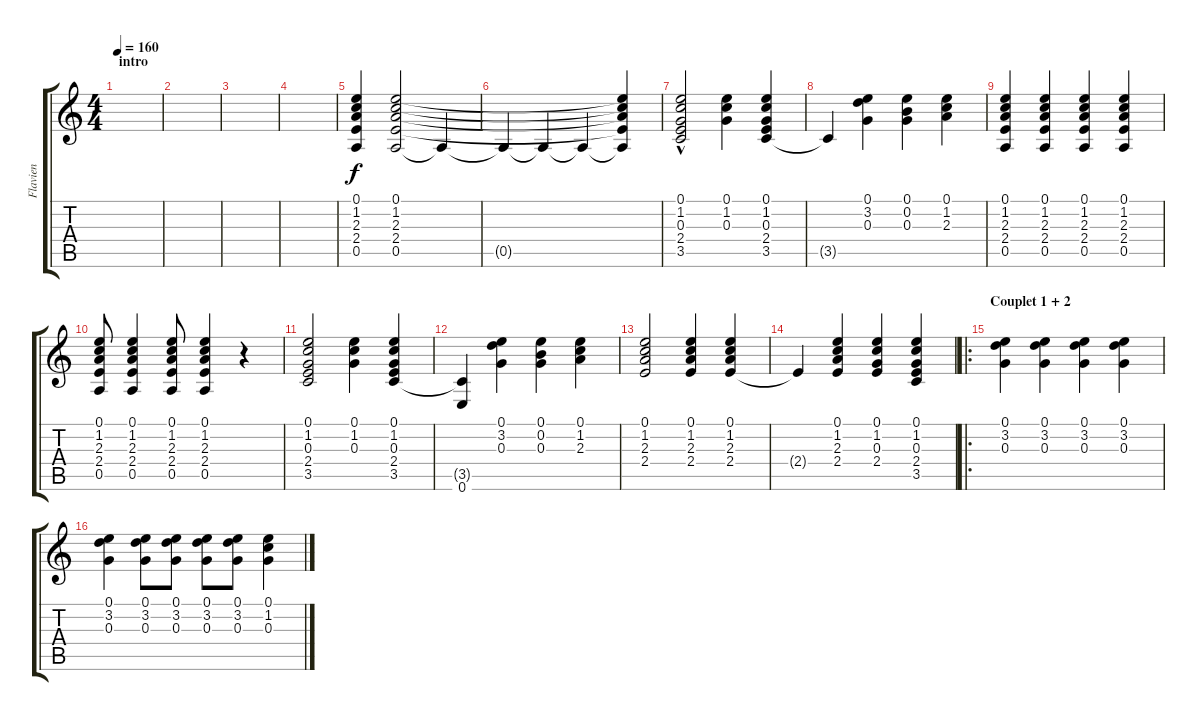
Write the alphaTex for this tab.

\track ("Flavien" "Flavien") {instrument overdrivenguitar}
\staff {score tabs}
\tuning (E4 B3 G3 D3 A2 E2) {hide}
\ts (4 4)
\section ("" "intro")
\tempo 160
\clef g2
\ks c
|
|
|
|
(0.1 1.2 2.3 2.4 0.5).4 (0.1 1.2 2.3 2.4 0.5).2 0.5{t}.4 |
0.5{t}.4 0.5{t}.4 0.5{t}.4 (0.1{t} 1.2{t} 2.3{t} 2.4{t} 0.5{t}).4 |
(0.1 1.2 0.3 2.4 3.5{hac}).2 (0.1 1.2 0.3).4 (0.1 1.2 0.3 2.4 3.5).4 |
3.5{t}.4 (0.1 3.2 0.3).4 (0.1 0.2 0.3).4 (0.1 1.2 2.3).4 |
(0.1 1.2 2.3 2.4 0.5).4 (0.1 1.2 2.3 2.4 0.5).4 (0.1 1.2 2.3 2.4 0.5).4 (0.1 1.2 2.3 2.4 0.5).4 |
(0.1 1.2 2.3 2.4 0.5).8 (0.1 1.2 2.3 2.4 0.5).4 (0.1 1.2 2.3 2.4 0.5).8 (0.1 1.2 2.3 2.4 0.5).4 r.4 |
(0.1 1.2 0.3 2.4 3.5).2 (0.1 1.2 0.3).4 (0.1 1.2 0.3 2.4 3.5).4 |
(3.5{t} 0.6).4 (0.1 3.2 0.3).4 (0.1 0.2 0.3).4 (0.1 1.2 2.3).4 |
(0.1 1.2 2.3 2.4).2 (0.1 1.2 2.3 2.4).4 (0.1 1.2 2.3 2.4).4 |
2.4{t}.4 (0.1 1.2 2.3 2.4).4 (0.1 1.2 0.3 2.4).4 (0.1 1.2 0.3 2.4 3.5).4 |
\ro
\section ("" "Couplet 1 + 2")
(0.1 3.2 0.3).4 (0.1 3.2 0.3).4 (0.1 3.2 0.3).4 (0.1 3.2 0.3).4 |
(0.1 3.2 0.3).4 (0.1 3.2 0.3).8 (0.1 3.2 0.3).8 (0.1 3.2 0.3).8 (0.1 3.2 0.3).8 (0.1 1.2 0.3).4
